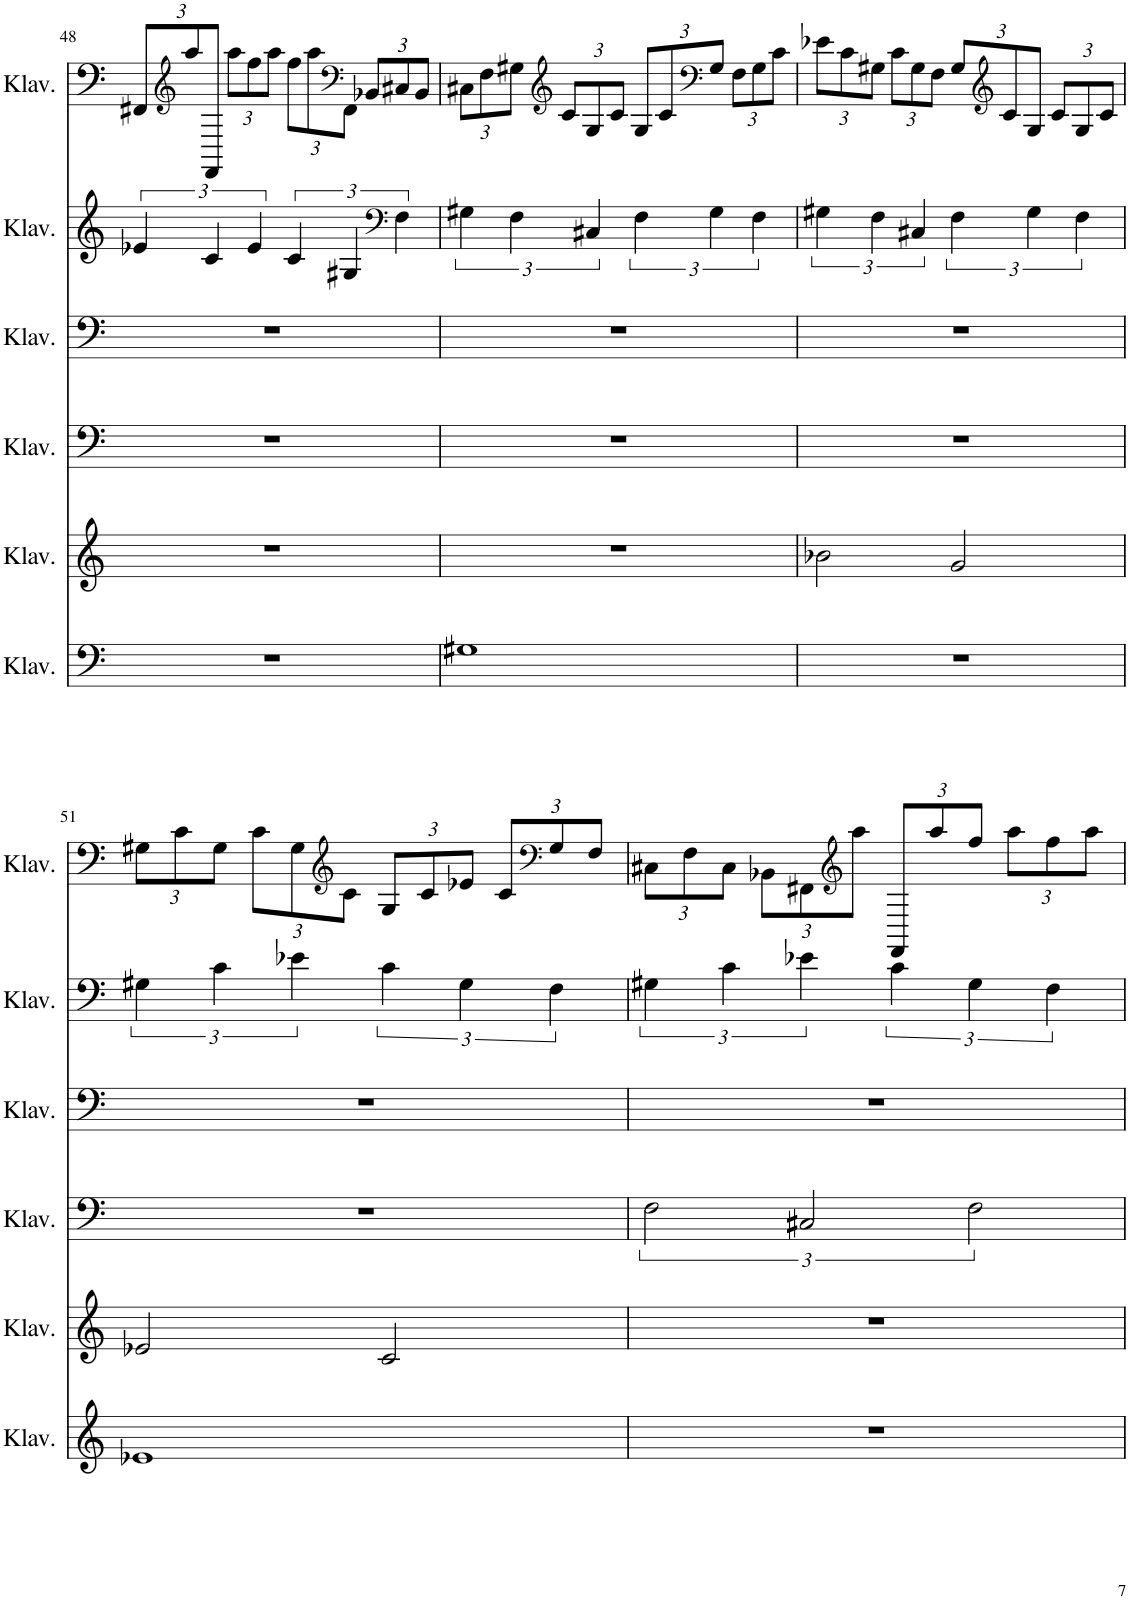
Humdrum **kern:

**kern	**kern	**kern	**kern	**kern	**kern
*part6	*part5	*part4	*part3	*part2	*part1
*staff6	*staff5	*staff4	*staff3	*staff2	*staff1
*I"Klavier	*I"Klavier	*I"Klavier	*I"Klavier	*I"Klavier	*I"Klavier
*I'Klav.	*I'Klav.	*I'Klav.	*I'Klav.	*I'Klav.	*I'Klav.
!!LO:PB:g=z
*clefG2	*clefG2	*clefF4	*clefF4	*clefG2	*clefG2
*k[]	*k[]	*k[]	*k[]	*k[]	*k[]
*M4/4	*M4/4	*M4/4	*M4/4	*M4/4	*M4/4
*	*	*	*	*	*Xbrackettup
=48	=48	=48	=48	=48	=48
1r	1r	1r	1r	6e-X/	12FF#X/L
*	*	*	*	*	*clefG2
.	.	.	.	.	12aa/
.	.	.	.	6c/	12FF#/J
.	.	.	.	.	12aa\L
.	.	.	.	6e-/	12ff\
.	.	.	.	.	12aa\J
.	.	.	.	6c/	12ff\L
.	.	.	.	.	12aa\
*	*	*	*	*	*clefF4
.	.	.	.	6G#X/	12FF#\J
.	.	.	.	.	12BB-X/L
*	*	*	*	*clefF4	*
.	.	.	.	6F\	12C#X/
.	.	.	.	.	12BB-/J
=49	=49	=49	=49	=49	=49
1G#X	1r	1r	1r	6G#X\	12C#X\L
.	.	.	.	.	12F\
.	.	.	.	6F\	12G#X\J
*	*	*	*	*	*clefG2
.	.	.	.	.	12c/L
.	.	.	.	6C#X/	12G#/
.	.	.	.	.	12c/J
.	.	.	.	6F\	12G#/L
.	.	.	.	.	12c/
*	*	*	*	*	*clefF4
.	.	.	.	6G#\	12G#/J
.	.	.	.	.	12F\L
.	.	.	.	6F\	12G#\
.	.	.	.	.	12c\J
=50	=50	=50	=50	=50	=50
1r	2b-X\	1r	1r	6G#X\	12e-X\L
.	.	.	.	.	12c\
.	.	.	.	6F\	12G#X\J
.	.	.	.	.	12c\L
.	.	.	.	6C#X/	12G#\
.	.	.	.	.	12F\J
.	2g/	.	.	6F\	12G#/L
*	*	*	*	*	*clefG2
.	.	.	.	.	12c/
.	.	.	.	6G#\	12G#/J
.	.	.	.	.	12c/L
.	.	.	.	6F\	12G#/
.	.	.	.	.	12c/J
!!LO:LB:g=z
=51	=51	=51	=51	=51	=51
1e-X	2e-X/	1r	1r	6G#X\	12G#X\L
.	.	.	.	.	12c\
.	.	.	.	6c\	12G#\J
.	.	.	.	.	12c\L
.	.	.	.	6e-X\	12G#\
*	*	*	*	*	*clefG2
.	.	.	.	.	12c\J
.	2c/	.	.	6c\	12G#/L
.	.	.	.	.	12c/
.	.	.	.	6G#\	12e-X/J
.	.	.	.	.	12c/L
*	*	*	*	*	*clefF4
.	.	.	.	6F\	12G#/
.	.	.	.	.	12F/J
=52	=52	=52	=52	=52	=52
1r	1r	3F\	1r	6G#X\	12C#X\L
.	.	.	.	.	12F\
.	.	.	.	6c\	12C#\J
.	.	.	.	.	12BB-X\L
.	.	3C#X/	.	6e-X\	12FF#X\
*	*	*	*	*	*clefG2
.	.	.	.	.	12aa\J
.	.	.	.	6c\	12FF#/L
.	.	.	.	.	12aa/
.	.	3F\	.	6G#\	12ff/J
.	.	.	.	.	12aa\L
.	.	.	.	6F\	12ff\
.	.	.	.	.	12aa\J
=	=	=	=	=	=
*-	*-	*-	*-	*-	*-
